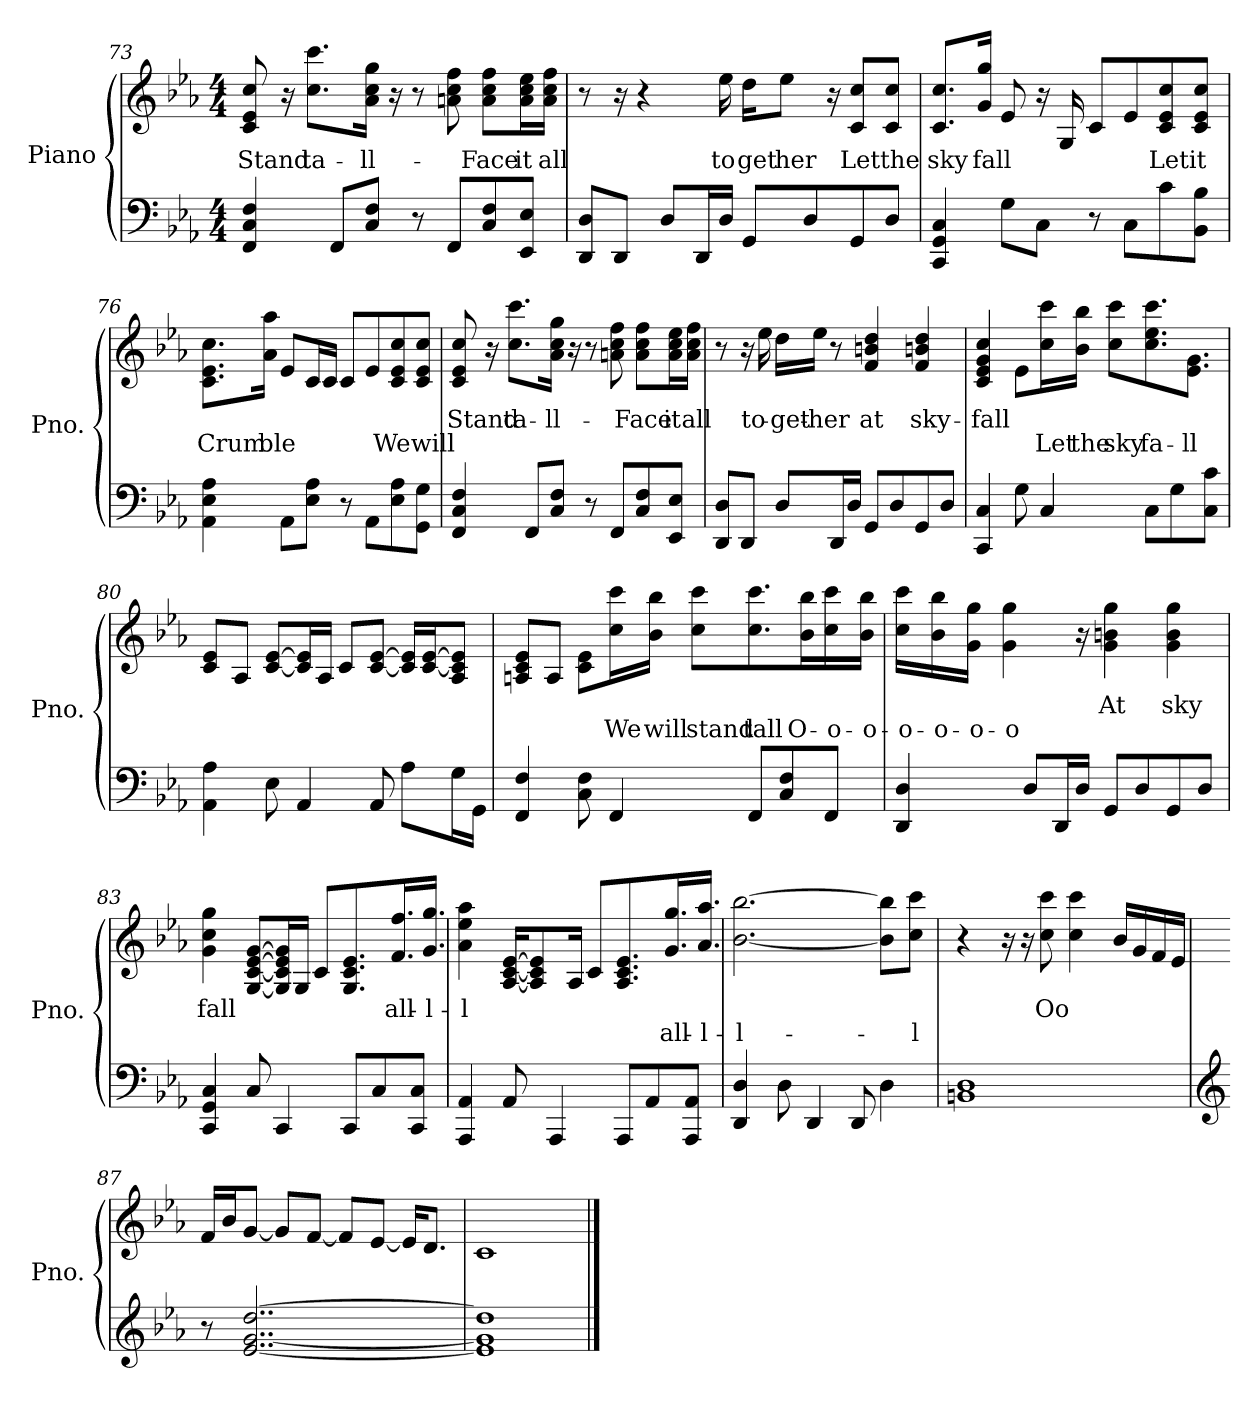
**kern	**kern	**text	**text
*part1	*part1	*part1	*part1
*staff2	*staff1	*staff1	*staff1
*I"Piano	*	*	*
*I'Pno.	*	*	*
*clefF4	*clefG2	*	*
*k[b-e-a-]	*k[b-e-a-]	*	*
*M4/4	*M4/4	*	*
=73	=73	=73	=73
!	!	!LO:LY:b	!
4FF/ 4C/ 4F/	8c/ 8e-/ 8cc/	Stand	.
.	16r	.	.
!	!	!LO:LY:b	!
.	8.cc\ 8.ccc\L	ta-	.
8FF/L	.	.	.
!	!	!LO:LY:b	!
8C/ 8F/J	16a-\ 16cc\ 16gg\Jk	ll-	.
.	16r	.	.
8r	8r	.	.
8FF/L	8an\ 8cc\ 8ff\	.	.
!	!	!LO:LY:b	!
8C/ 8F/	8a\ 8cc\ 8ff\L	Face	.
!	!	!LO:LY:b	!
8EE-/ 8E-/J	16a\ 16cc\ 16ee-\L	it	.
!	!	!LO:LY:b	!
.	16a\ 16cc\ 16ff\JJ	all	.
!!LO:LB:g=z
=74	=74	=74	=74
8DD/ 8D/L	8r	.	.
8DD/J	16r	.	.
.	4r	.	.
8D/L	.	.	.
16DD/L	.	.	.
!	!	!LO:LY:b	!
16D/JJ	16ee-\	to	.
!	!	!LO:LY:b	!
8GG/L	16dd\KL	get	.
!	!	!LO:LY:b	!
.	8ee-\J	her	.
8D/	.	.	.
.	16r	.	.
!	!	!LO:LY:b	!
8GG/	8c/ 8cc/L	Let	.
!	!	!LO:LY:b	!
8D/J	8c/ 8cc/J	the	.
=75	=75	=75	=75
!	!	!LO:LY:b	!
4CC/ 4GG/ 4C/	8.c/ 8.cc/L	sky	.
!	!	!LO:LY:b	!
.	16g/ 16gg/Jk	fall	.
8G\L	8e-/	.	.
8C\J	16r	.	.
.	16G/	.	.
8r	8c/L	.	.
8C\L	8e-/	.	.
!	!	!LO:LY:b	!
8c\	8c/ 8e-/ 8cc/	Let	.
!	!	!LO:LY:b	!
8BB-\ 8B-\J	8c/ 8e-/ 8cc/J	it	.
=76	=76	=76	=76
!	!	!	!LO:LY:b
4AA-\ 4E-\ 4A-\	8.c\ 8.e-\ 8.cc\L	.	Crum-
!	!	!	!LO:LY:b
.	16a-\ 16aa-\Jk	.	-ble
8AA-\L	8e-/L	.	.
8E-\ 8A-\J	16c/L	.	.
.	16c/JJ	.	.
8r	8c/L	.	.
8AA-\L	8e-/	.	.
!	!	!	!LO:LY:b
8E-\ 8A-\	8c/ 8e-/ 8cc/	.	We
!	!	!	!LO:LY:b
8GG\ 8G\J	8c/ 8e-/ 8cc/J	.	will
!!LO:LB:g=z
=77	=77	=77	=77
!	!	!LO:LY:b	!
4FF/ 4C/ 4F/	8c/ 8e-/ 8cc/	Stand	.
.	16r	.	.
!	!	!LO:LY:b	!
.	8.cc\ 8.ccc\L	ta-	.
8FF/L	.	.	.
!	!	!LO:LY:b	!
8C/ 8F/J	16a-\ 16cc\ 16gg\Jk	ll-	.
.	16r	.	.
8r	8r	.	.
8FF/L	8an\ 8cc\ 8ff\	.	.
!	!	!LO:LY:b	!
8C/ 8F/	8a\ 8cc\ 8ff\L	Face	.
!	!	!LO:LY:b	!
8EE-/ 8E-/J	16a\ 16cc\ 16ee-\L	it	.
!	!	!LO:LY:b	!
.	16a\ 16cc\ 16ff\JJ	all	.
=78	=78	=78	=78
8DD/ 8D/L	8r	.	.
8DD/J	16r	.	.
!	!	!LO:LY:b	!
.	16ee-\	to-	.
!	!	!LO:LY:b	!
8D/L	16dd\LL	-get-	.
!	!	!LO:LY:b	!
.	16ee-\JJ	-her	.
16DD/L	8r	.	.
16D/JJ	.	.	.
!	!	!LO:LY:b	!
8GG/L	4f/ 4bn/ 4dd/	at	.
8D/	.	.	.
!	!	!LO:LY:b	!
8GG/	4f/ 4bn/ 4dd/	sky-	.
8D/J	.	.	.
=79	=79	=79	=79
!	!	!LO:LY:b	!
4CC/ 4C/	4c/ 4e-/ 4g/ 4cc/	-fall	.
8G\	8e-\L	.	.
!	!	!	!LO:LY:b
4C/	16cc\ 16ccc\L	.	Let
!	!	!	!LO:LY:b
.	16b-\ 16bb-\JJ	.	the
!	!	!	!LO:LY:b
.	8cc\ 8ccc\L	.	sky
!	!	!	!LO:LY:b
8C\L	8.cc\ 8.ee-\ 8.ccc\	.	fa-
8G\	.	.	.
!	!	!	!LO:LY:b
.	8.e-\ 8.g\J	.	-ll
8C\ 8c\J	.	.	.
!!LO:PB:g=z
=80	=80	=80	=80
4AA-\ 4A-\	8c/ 8e-/L	.	.
.	8A-/J	.	.
8E-\	[8c/ [8e-/L	.	.
4AA-/	16c/] 16e-/]L	.	.
.	16A-/JJ	.	.
.	8c/L	.	.
8AA-/	[8c/ [8e-/J	.	.
8A-\L	16c/] 16e-/]LL	.	.
.	[16c/ [16e-/J	.	.
16G\L	8A-/ 8c/] 8e-/]J	.	.
16GG\JJ	.	.	.
=81	=81	=81	=81
4FF/ 4F/	8An/ 8c/ 8e-/L	.	.
.	8A/J	.	.
8C\ 8F\	8c\ 8e-\L	.	.
!	!	!	!LO:LY:b
4FF/	16cc\ 16ccc\L	.	We
!	!	!	!LO:LY:b
.	16b-\ 16bb-\JJ	.	will
!	!	!	!LO:LY:b
.	8cc\ 8ccc\L	.	stand
!	!	!	!LO:LY:b
8FF/L	8.cc\ 8.ccc\	.	tall
8C/ 8F/	.	.	.
!	!	!	!LO:LY:b
.	16b-\ 16bb-\L	.	O-
!	!	!	!LO:LY:b
8FF/J	16cc\ 16ccc\	.	-o-
!	!	!	!LO:LY:b
.	16b-\ 16bb-\JJ	.	-o-
=82	=82	=82	=82
!	!	!	!LO:LY:b
4DD/ 4D/	16cc\ 16ccc\LL	.	-o-
!	!	!	!LO:LY:b
.	16b-\ 16bb-\	.	-o-
!	!	!	!LO:LY:b
.	16g\ 16gg\JJ	.	-o-
!	!	!	!LO:LY:b
.	4g\ 4gg\	.	-o
8D/L	.	.	.
16DD/L	.	.	.
16D/JJ	16r	.	.
!	!	!LO:LY:b	!
8GG/L	4g\ 4bn\ 4gg\	At	.
8D/	.	.	.
!	!	!LO:LY:b	!
8GG/	4g\ 4b\ 4gg\	sky	.
8D/J	.	.	.
!!LO:LB:g=z
=83	=83	=83	=83
!	!	!LO:LY:b	!
4CC/ 4GG/ 4C/	4g\ 4cc\ 4gg\	fall	.
8C/	[8G/ [8c/ [8e-/ [8g/L	.	.
4CC/	16G/] 16c/] 16e-/] 16g/]L	.	.
.	16G/JJ	.	.
.	8c/L	.	.
8CC/L	8.G/ 8.c/ 8.e-/	.	.
8C/	.	.	.
!	!	!LO:LY:b	!
.	16.f/ 16.ff/L	all-	.
8CC/ 8C/J	.	.	.
!	!	!LO:LY:b	!
.	16.g/ 16.gg/JJ	-l-	.
=84	=84	=84	=84
!	!	!LO:LY:b	!
4AAA-/ 4AA-/	4a-\ 4ee-\ 4aa-\	-l	.
8AA-/	[16A-/ [16c/ [16e-/KL	.	.
.	8A-/] 8c/] 8e-/]	.	.
4AAA-/	.	.	.
.	16A-/Jk	.	.
.	8c/L	.	.
8AAA-/L	8.A-/ 8.c/ 8.e-/	.	.
8AA-/	.	.	.
!	!	!	!LO:LY:b
.	16.g/ 16.gg/L	.	all-
8AAA-/ 8AA-/J	.	.	.
!	!	!	!LO:LY:b
.	16.a-/ 16.aa-/JJ	.	-l-
=85	=85	=85	=85
!	!	!	!LO:LY:b
4DD/ 4D/	[2.b-\ [2.bb-\	.	-l-
8D\	.	.	.
4DD/	.	.	.
8DD/	.	.	.
4D\	8b-\] 8bb-\]L	.	.
!	!	!	!LO:LY:b
.	8cc\ 8ccc\J	.	-l
=86	=86	=86	=86
*	*MM60	*	*
1BBn 1D	4r	.	.
.	16r	.	.
.	16r	.	.
!	!	!LO:LY:b	!
.	8cc\ 8ccc\	Oo	.
.	4cc\ 4ccc\	.	.
.	16b-/LL	.	.
.	16g/	.	.
.	16f/	.	.
.	16e-/JJ	.	.
!!LO:LB:g=z
=87	=87	=87	=87
*clefG2	*	*	*
8r	16f/LL	.	.
.	16b-/J	.	.
[2..e-/ [2..g/ [2..dd/	[8g/J	.	.
.	8g/L]	.	.
.	[8f/J	.	.
.	8f/L]	.	.
.	[8e-/J	.	.
.	16e-/KL]	.	.
.	8.d/J	.	.
=88	=88	=88	=88
1e-] 1g] 1dd]	1c	.	.
==	==	==	==
*-	*-	*-	*-
